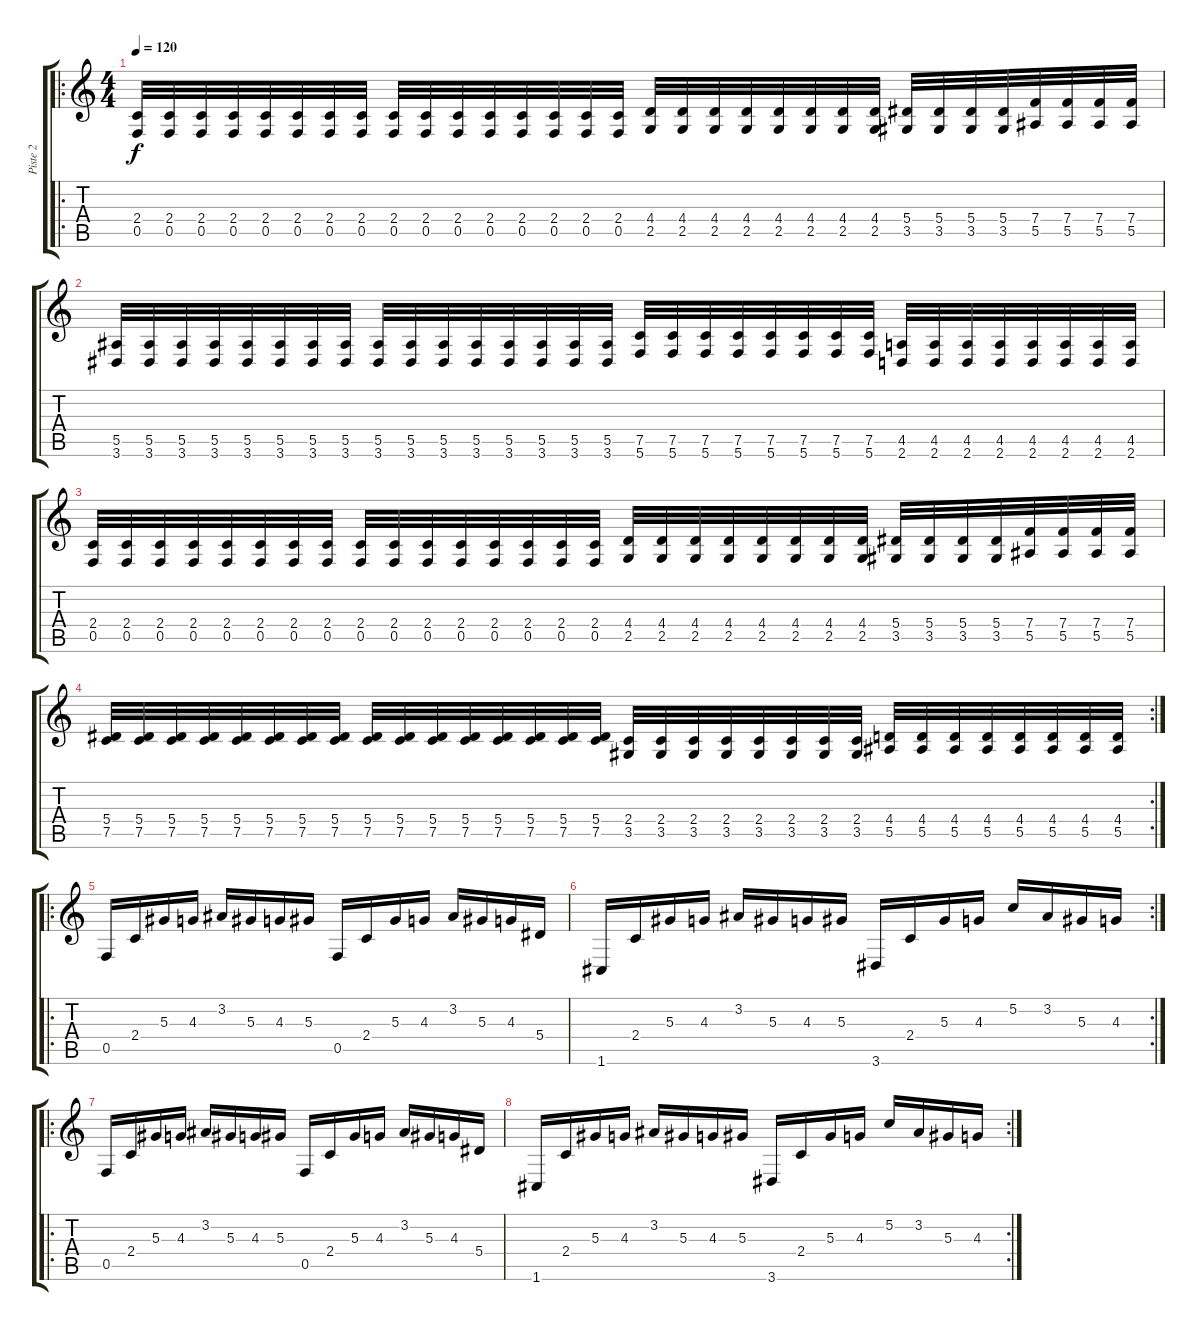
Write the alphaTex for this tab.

\track ("Piste 2" "Piste 2") {instrument distortionguitar}
\staff {score tabs}
\tuning (C4 G3 Eb3 Bb2 F2 C2) {hide}
\ro
\ts (4 4)
\tempo 120
\clef g2
\ks c
(2.4 0.5).32{dy f instrument distortionguitar} (2.4 0.5).32 (2.4 0.5).32 (2.4 0.5).32 (2.4 0.5).32 (2.4 0.5).32 (2.4 0.5).32 (2.4 0.5).32 (2.4 0.5).32 (2.4 0.5).32 (2.4 0.5).32 (2.4 0.5).32 (2.4 0.5).32 (2.4 0.5).32 (2.4 0.5).32 (2.4 0.5).32 (4.4 2.5).32 (4.4 2.5).32 (4.4 2.5).32 (4.4 2.5).32 (4.4 2.5).32 (4.4 2.5).32 (4.4 2.5).32 (4.4 2.5).32 (5.4 3.5).32 (5.4 3.5).32 (5.4 3.5).32 (5.4 3.5).32 (7.4 5.5).32 (7.4 5.5).32 (7.4 5.5).32 (7.4 5.5).32 |
(5.5 3.6).32 (5.5 3.6).32 (5.5 3.6).32 (5.5 3.6).32 (5.5 3.6).32 (5.5 3.6).32 (5.5 3.6).32 (5.5 3.6).32 (5.5 3.6).32 (5.5 3.6).32 (5.5 3.6).32 (5.5 3.6).32 (5.5 3.6).32 (5.5 3.6).32 (5.5 3.6).32 (5.5 3.6).32 (7.5 5.6).32 (7.5 5.6).32 (7.5 5.6).32 (7.5 5.6).32 (7.5 5.6).32 (7.5 5.6).32 (7.5 5.6).32 (7.5 5.6).32 (4.5 2.6).32 (4.5 2.6).32 (4.5 2.6).32 (4.5 2.6).32 (4.5 2.6).32 (4.5 2.6).32 (4.5 2.6).32 (4.5 2.6).32 |
(2.4 0.5).32 (2.4 0.5).32 (2.4 0.5).32 (2.4 0.5).32 (2.4 0.5).32 (2.4 0.5).32 (2.4 0.5).32 (2.4 0.5).32 (2.4 0.5).32 (2.4 0.5).32 (2.4 0.5).32 (2.4 0.5).32 (2.4 0.5).32 (2.4 0.5).32 (2.4 0.5).32 (2.4 0.5).32 (4.4 2.5).32 (4.4 2.5).32 (4.4 2.5).32 (4.4 2.5).32 (4.4 2.5).32 (4.4 2.5).32 (4.4 2.5).32 (4.4 2.5).32 (5.4 3.5).32 (5.4 3.5).32 (5.4 3.5).32 (5.4 3.5).32 (7.4 5.5).32 (7.4 5.5).32 (7.4 5.5).32 (7.4 5.5).32 |
\rc 2
(5.4 7.5).32 (5.4 7.5).32 (5.4 7.5).32 (5.4 7.5).32 (5.4 7.5).32 (5.4 7.5).32 (5.4 7.5).32 (5.4 7.5).32 (5.4 7.5).32 (5.4 7.5).32 (5.4 7.5).32 (5.4 7.5).32 (5.4 7.5).32 (5.4 7.5).32 (5.4 7.5).32 (5.4 7.5).32 (2.4 3.5).32 (2.4 3.5).32 (2.4 3.5).32 (2.4 3.5).32 (2.4 3.5).32 (2.4 3.5).32 (2.4 3.5).32 (2.4 3.5).32 (4.4 5.5).32 (4.4 5.5).32 (4.4 5.5).32 (4.4 5.5).32 (4.4 5.5).32 (4.4 5.5).32 (4.4 5.5).32 (4.4 5.5).32 |
\ro
0.5.16 2.4.16 5.3.16 4.3.16 3.2.16 5.3.16 4.3.16 5.3.16 0.5.16 2.4.16 5.3.16 4.3.16 3.2.16 5.3.16 4.3.16 5.4.16 |
\rc 2
1.6.16 2.4.16 5.3.16 4.3.16 3.2.16 5.3.16 4.3.16 5.3.16 3.6.16 2.4.16 5.3.16 4.3.16 5.2.16 3.2.16 5.3.16 4.3.16 |
\ro
0.5.16 2.4.16 5.3.16 4.3.16 3.2.16 5.3.16 4.3.16 5.3.16 0.5.16 2.4.16 5.3.16 4.3.16 3.2.16 5.3.16 4.3.16 5.4.16 |
\rc 2
1.6.16 2.4.16 5.3.16 4.3.16 3.2.16 5.3.16 4.3.16 5.3.16 3.6.16 2.4.16 5.3.16 4.3.16 5.2.16 3.2.16 5.3.16 4.3.16
